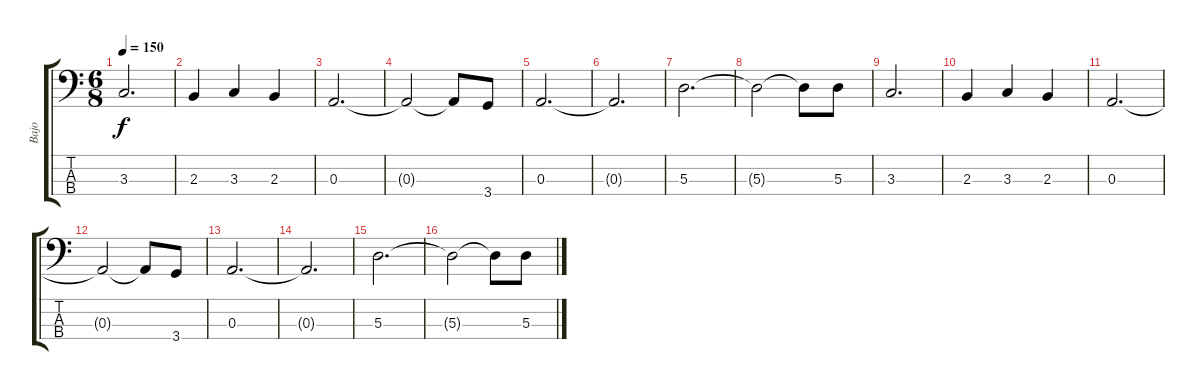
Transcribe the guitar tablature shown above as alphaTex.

\track ("Bajo" "Bajo") {instrument electricbassfinger}
\staff {score tabs}
\tuning (G2 D2 A1 E1) {hide}
\ts (6 8)
\tempo 150
\clef f4
\ks c
3.3.2{d dy f} |
2.3.4 3.3.4 2.3.4 |
0.3.2{d} |
0.3{t}.2 0.3{t}.8 3.4.8 |
0.3.2{d} |
0.3{t}.2{d} |
5.3.2{d} |
5.3{t}.2 5.3{t}.8 5.3.8 |
3.3.2{d} |
2.3.4 3.3.4 2.3.4 |
0.3.2{d} |
0.3{t}.2 0.3{t}.8 3.4.8 |
0.3.2{d} |
0.3{t}.2{d} |
5.3.2{d} |
5.3{t}.2 5.3{t}.8 5.3.8
